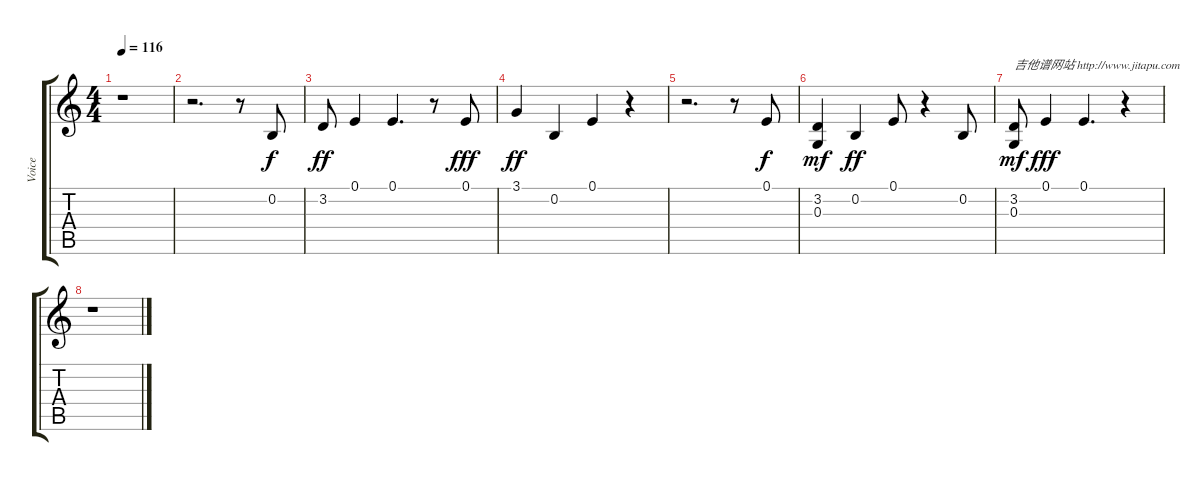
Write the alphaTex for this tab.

\track ("Voice" "Voice") {instrument voiceoohs}
\staff {score tabs}
\tuning (E4 B3 G3 D3 A2 E2) {hide}
\ts (4 4)
\tempo 116
\clef g2
\ks c
r.1{dy ff} |
r.2{d} r.8 0.2.8{dy f} |
3.2.8{dy ff} 0.1.4 0.1.4{d} r.8 0.1.8{dy fff} |
3.1.4{dy ff} 0.2.4 0.1.4 r.4 |
r.2{d} r.8 0.1.8{dy f} |
(3.2 0.3).4{dy mf} 0.2.4{dy ff} 0.1.8 r.4 0.2.8 |
(3.2 0.3).8{txt "吉他谱网站 http://www.jitapu.com" dy mf} 0.1.4{dy fff} 0.1.4{d} r.4 |
r.1
